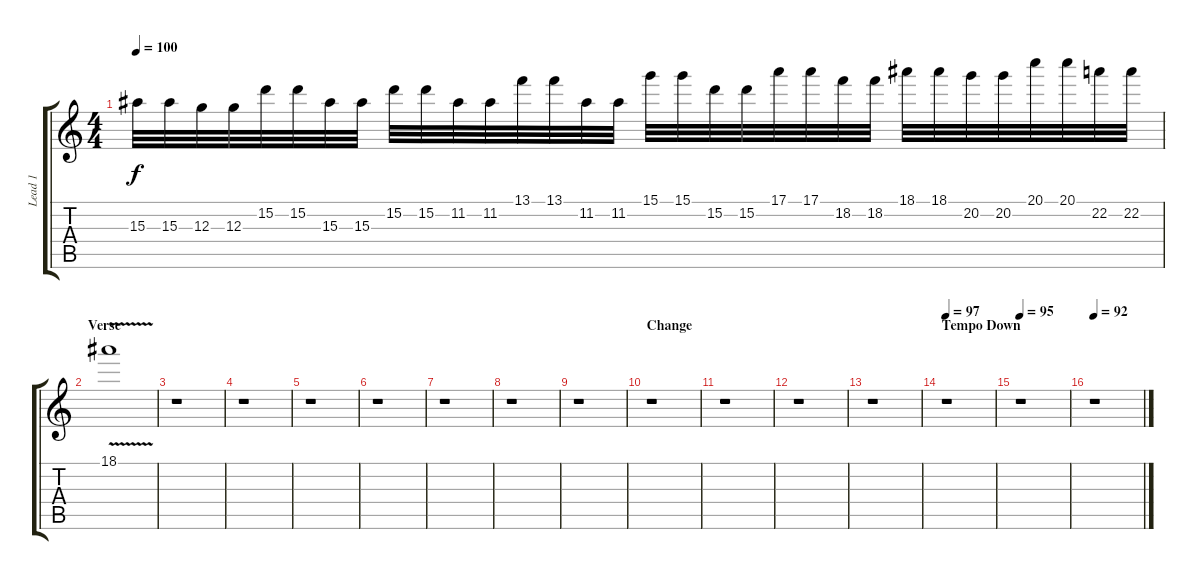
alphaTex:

\track ("Lead 1" "Lead 1") {instrument overdrivenguitar}
\staff {score tabs}
\tuning (E4 B3 G3 D3 A2 E2) {hide}
\ts (4 4)
\tempo 100
\clef g2
\ks c
15.3.32{dy f} 15.3.32 12.3.32 12.3.32 15.2.32 15.2.32 15.3.32 15.3.32 15.2.32 15.2.32 11.2.32 11.2.32 13.1.32 13.1.32 11.2.32 11.2.32 15.1.32 15.1.32 15.2.32 15.2.32 17.1.32 17.1.32 18.2.32 18.2.32 18.1.32 18.1.32 20.2.32 20.2.32 20.1.32 20.1.32 22.2.32 22.2.32 |
\section ("" "Verse")
18.1{v}.1 |
r.1 |
r.1 |
r.1 |
r.1 |
r.1 |
r.1 |
r.1 |
\section ("" "Change")
r.1 |
r.1 |
r.1 |
r.1 |
\section ("" "Tempo Down")
\tempo 97
r.1 |
\tempo 95
r.1 |
\tempo 92
r.1
